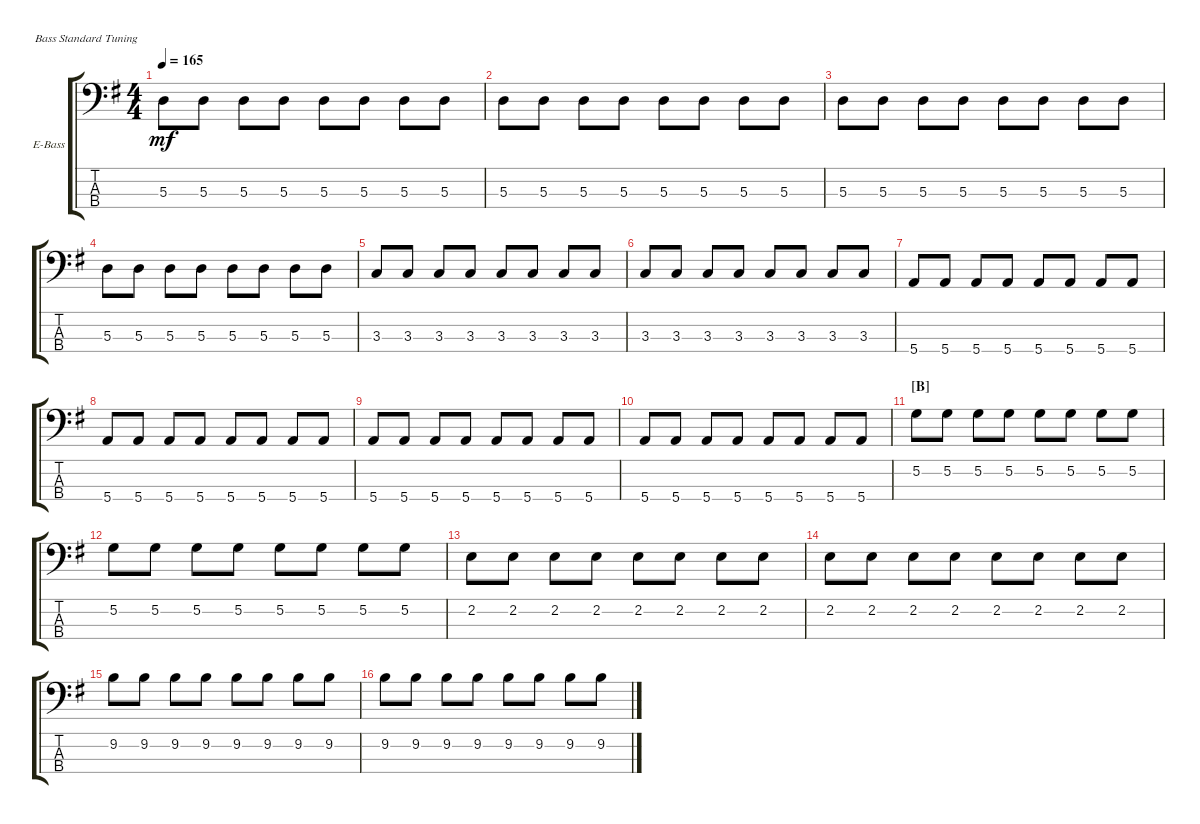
\defaultSystemsLayout 4
\bracketExtendMode groupsimilarinstruments
\firstSystemTrackNameOrientation horizontal
\otherSystemsTrackNameOrientation horizontal
\track ("Nikolai Fraiture" "E-Bass") {instrument electricbassfinger}
\staff {score tabs}
\tuning (G2 D2 A1 E1)
\ts (4 4)
\tempo 165
\clef f4
\ks g
5.3.8{dy mf} 5.3.8 5.3.8 5.3.8 5.3.8 5.3.8 5.3.8 5.3.8 |
5.3.8 5.3.8 5.3.8 5.3.8 5.3.8 5.3.8 5.3.8 5.3.8 |
5.3.8 5.3.8 5.3.8 5.3.8 5.3.8 5.3.8 5.3.8 5.3.8 |
5.3.8 5.3.8 5.3.8 5.3.8 5.3.8 5.3.8 5.3.8 5.3.8 |
3.3.8 3.3.8 3.3.8 3.3.8 3.3.8 3.3.8 3.3.8 3.3.8 |
3.3.8 3.3.8 3.3.8 3.3.8 3.3.8 3.3.8 3.3.8 3.3.8 |
5.4.8 5.4.8 5.4.8 5.4.8 5.4.8 5.4.8 5.4.8 5.4.8 |
5.4.8 5.4.8 5.4.8 5.4.8 5.4.8 5.4.8 5.4.8 5.4.8 |
5.4.8 5.4.8 5.4.8 5.4.8 5.4.8 5.4.8 5.4.8 5.4.8 |
5.4.8 5.4.8 5.4.8 5.4.8 5.4.8 5.4.8 5.4.8 5.4.8 |
\section ("B" "")
5.2.8 5.2.8 5.2.8 5.2.8 5.2.8 5.2.8 5.2.8 5.2.8 |
5.2.8 5.2.8 5.2.8 5.2.8 5.2.8 5.2.8 5.2.8 5.2.8 |
2.2.8 2.2.8 2.2.8 2.2.8 2.2.8 2.2.8 2.2.8 2.2.8 |
2.2.8 2.2.8 2.2.8 2.2.8 2.2.8 2.2.8 2.2.8 2.2.8 |
9.2.8 9.2.8 9.2.8 9.2.8 9.2.8 9.2.8 9.2.8 9.2.8 |
9.2.8 9.2.8 9.2.8 9.2.8 9.2.8 9.2.8 9.2.8 9.2.8
